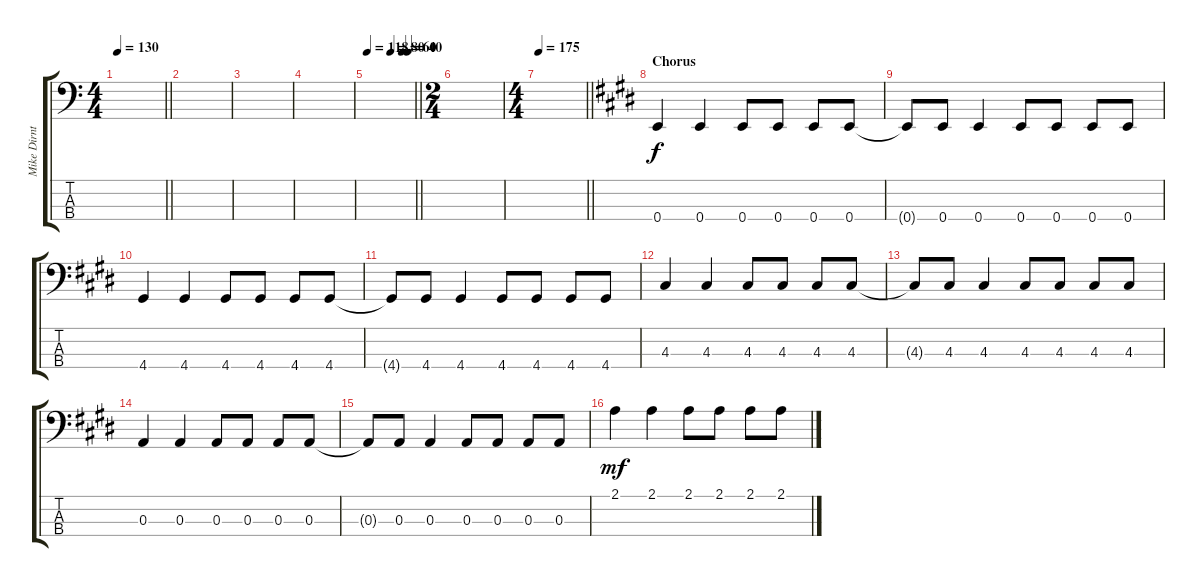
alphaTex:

\track ("Mike Dirnt (Bass)" "Mike Dirnt") {instrument electricbassfinger}
\staff {score tabs}
\tuning (G2 D2 A1 E1) {hide}
\ts (4 4)
\tempo 130
\clef f4
\barLineRight lightlight
\ks c
|
|
|
|
\tempo 118
\tempo (80 0.5)
\tempo (60 0.75)
\tempo (40 0.875)
\barLineRight lightlight
|
\ts (2 4)
|
\ts (4 4)
\tempo 175
\barLineRight lightlight
|
\section ("" "Chorus")
\ks e
0.4.4 0.4.4 0.4.8 0.4.8 0.4.8 0.4.8 |
0.4{t}.8 0.4.8 0.4.4 0.4.8 0.4.8 0.4.8 0.4.8 |
4.4.4 4.4.4 4.4.8 4.4.8 4.4.8 4.4.8 |
4.4{t}.8 4.4.8 4.4.4 4.4.8 4.4.8 4.4.8 4.4.8 |
4.3.4 4.3.4 4.3.8 4.3.8 4.3.8 4.3.8 |
4.3{t}.8 4.3.8 4.3.4 4.3.8 4.3.8 4.3.8 4.3.8 |
0.3.4 0.3.4 0.3.8 0.3.8 0.3.8 0.3.8 |
0.3{t}.8 0.3.8 0.3.4 0.3.8 0.3.8 0.3.8 0.3.8 |
2.1.4{dy mf} 2.1.4 2.1.8 2.1.8 2.1.8 2.1.8
